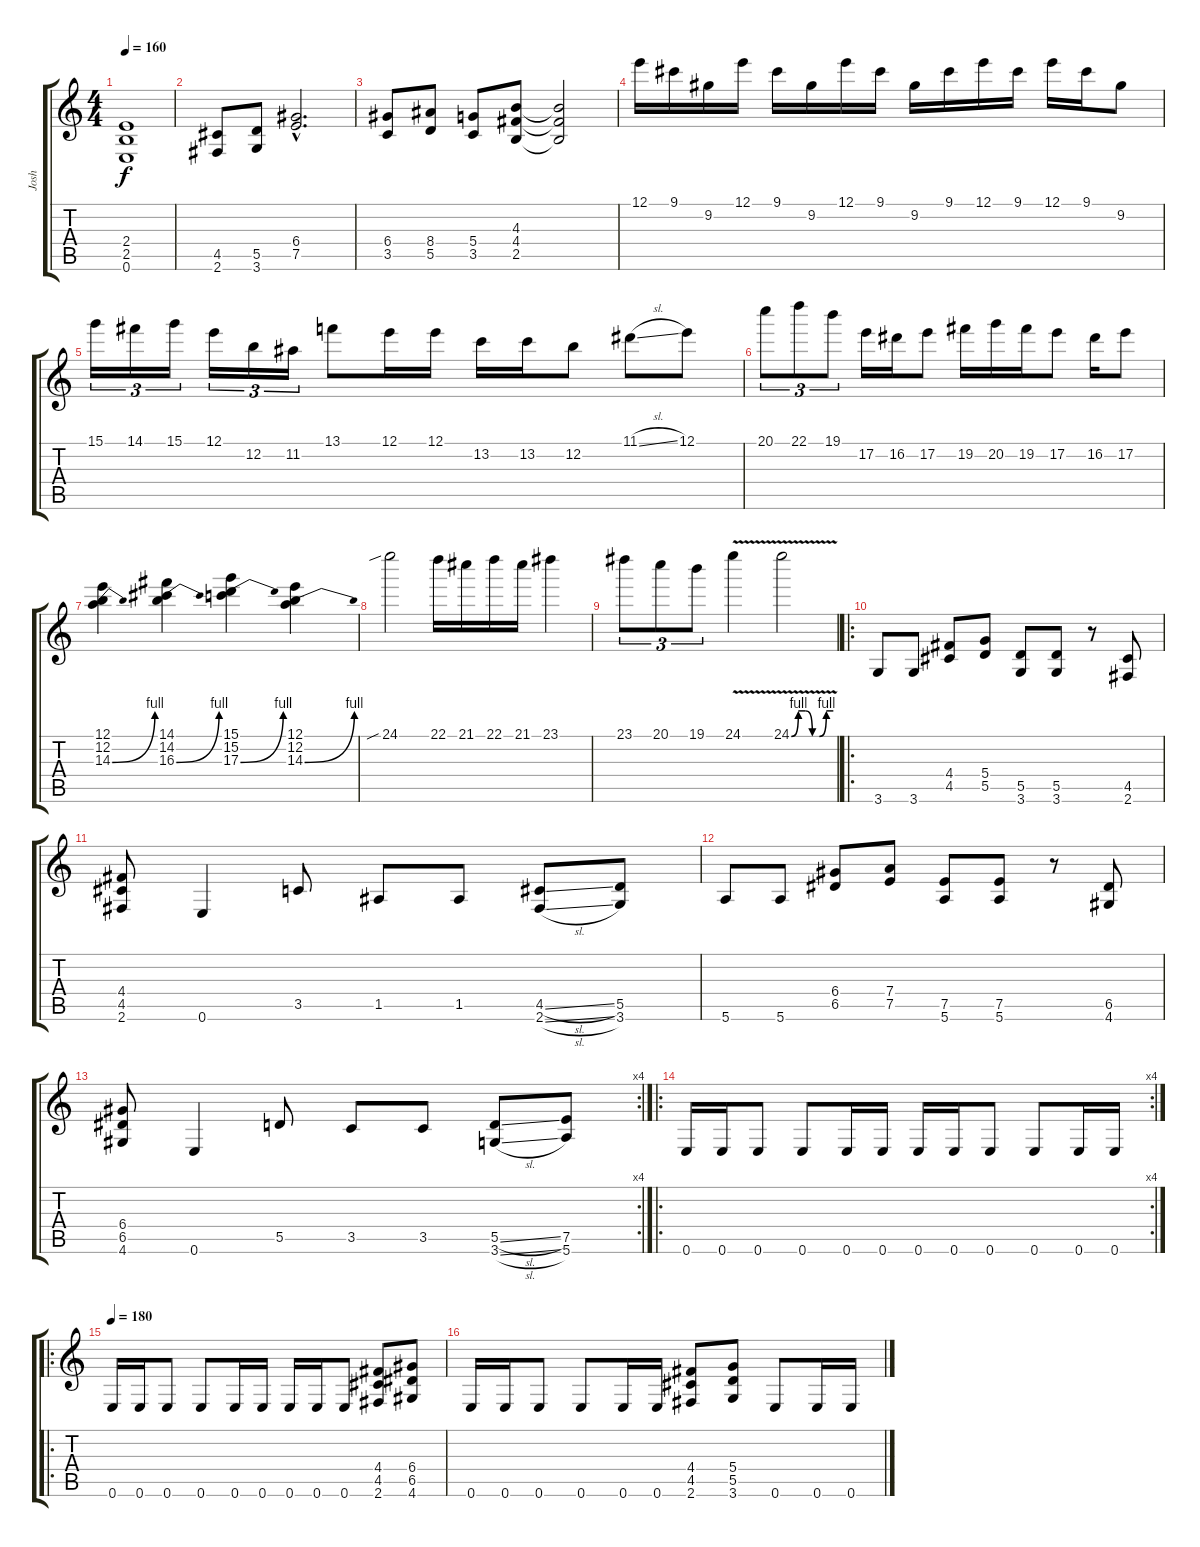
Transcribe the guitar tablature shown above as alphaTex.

\track ("Josh" "Josh") {instrument distortionguitar}
\staff {score tabs}
\tuning (E4 B3 G3 D3 A2 E2) {hide}
\ts (4 4)
\tempo 160
\clef g2
\ks c
(2.4 2.5 0.6).1{dy f} |
(4.5 2.6).8 (5.5 3.6).8 (6.4{hac} 7.5{hac}).2{d} |
(6.4 3.5).8 (8.4 5.5).8 (5.4 3.5).8 (4.3 4.4 2.5).8 (4.3{t} 4.4{t} 2.5{t}).2 |
12.1.16 9.1.16 9.2.16 12.1.16 9.1.16 9.2.16 12.1.16 9.1.16 9.2.16 9.1.16 12.1.16 9.1.16 12.1.16 9.1.16 9.2.8 |
15.1.16{tu (3 2)} 14.1.16{tu (3 2)} 15.1.16{tu (3 2)} 12.1.16{tu (3 2)} 12.2.16{tu (3 2)} 11.2.16{tu (3 2)} 13.1.8 12.1.16 12.1.16 13.2.16 13.2.16 12.2.8 11.1{sl}.8 12.1.8 |
20.1.8{tu (3 2)} 22.1.8{tu (3 2)} 19.1.8{tu (3 2)} 17.2.16 16.2.16 17.2.8 19.2.16 20.2.16 19.2.16 17.2.8 16.2.16 17.2.8 |
(12.1 12.2 14.3{be (bend 0 0 60 4)}).4 (14.1 14.2 16.3{be (bend 0 0 60 4)}).4 (15.1 15.2 17.3{be (bend 0 0 60 4)}).4 (12.1 12.2 14.3{be (bend 0 0 60 4)}).4 |
24.1{sib}.2 22.1.16 21.1.16 22.1.16 21.1.16 23.1.4 |
23.1.8{tu (3 2)} 20.1.8{tu (3 2)} 19.1.8{tu (3 2)} 24.1{v}.4 24.1{be (custom 0 0 10 4 20 4 30 0 40 0 50 4 60 4) v}.2 |
\ro
3.6.8 3.6.8 (4.4 4.5).8 (5.4 5.5).8 (5.5 3.6).8 (5.5 3.6).8 r.8 (4.5 2.6).8 |
(4.4 4.5 2.6).8 0.6.4 3.5.8 1.5.8 1.5.8 (4.5{sl} 2.6{sl}).8 (5.5 3.6).8 |
5.6.8 5.6.8 (6.4 6.5).8 (7.4 7.5).8 (7.5 5.6).8 (7.5 5.6).8 r.8 (6.5 4.6).8 |
\rc 4
(6.4 6.5 4.6).8 0.6.4 5.5.8 3.5.8 3.5.8 (5.5{sl} 3.6{sl}).8 (7.5 5.6).8 |
\ro
\rc 4
0.6.16 0.6.16 0.6.8 0.6.8 0.6.16 0.6.16 0.6.16 0.6.16 0.6.8 0.6.8 0.6.16 0.6.16 |
\ro
\tempo 180
0.6.16 0.6.16 0.6.8 0.6.8 0.6.16 0.6.16 0.6.16 0.6.16 0.6.8 (4.4 4.5 2.6).8 (6.4 6.5 4.6).8 |
0.6.16 0.6.16 0.6.8 0.6.8 0.6.16 0.6.16 (4.4 4.5 2.6).8 (5.4 5.5 3.6).8 0.6.8 0.6.16 0.6.16
